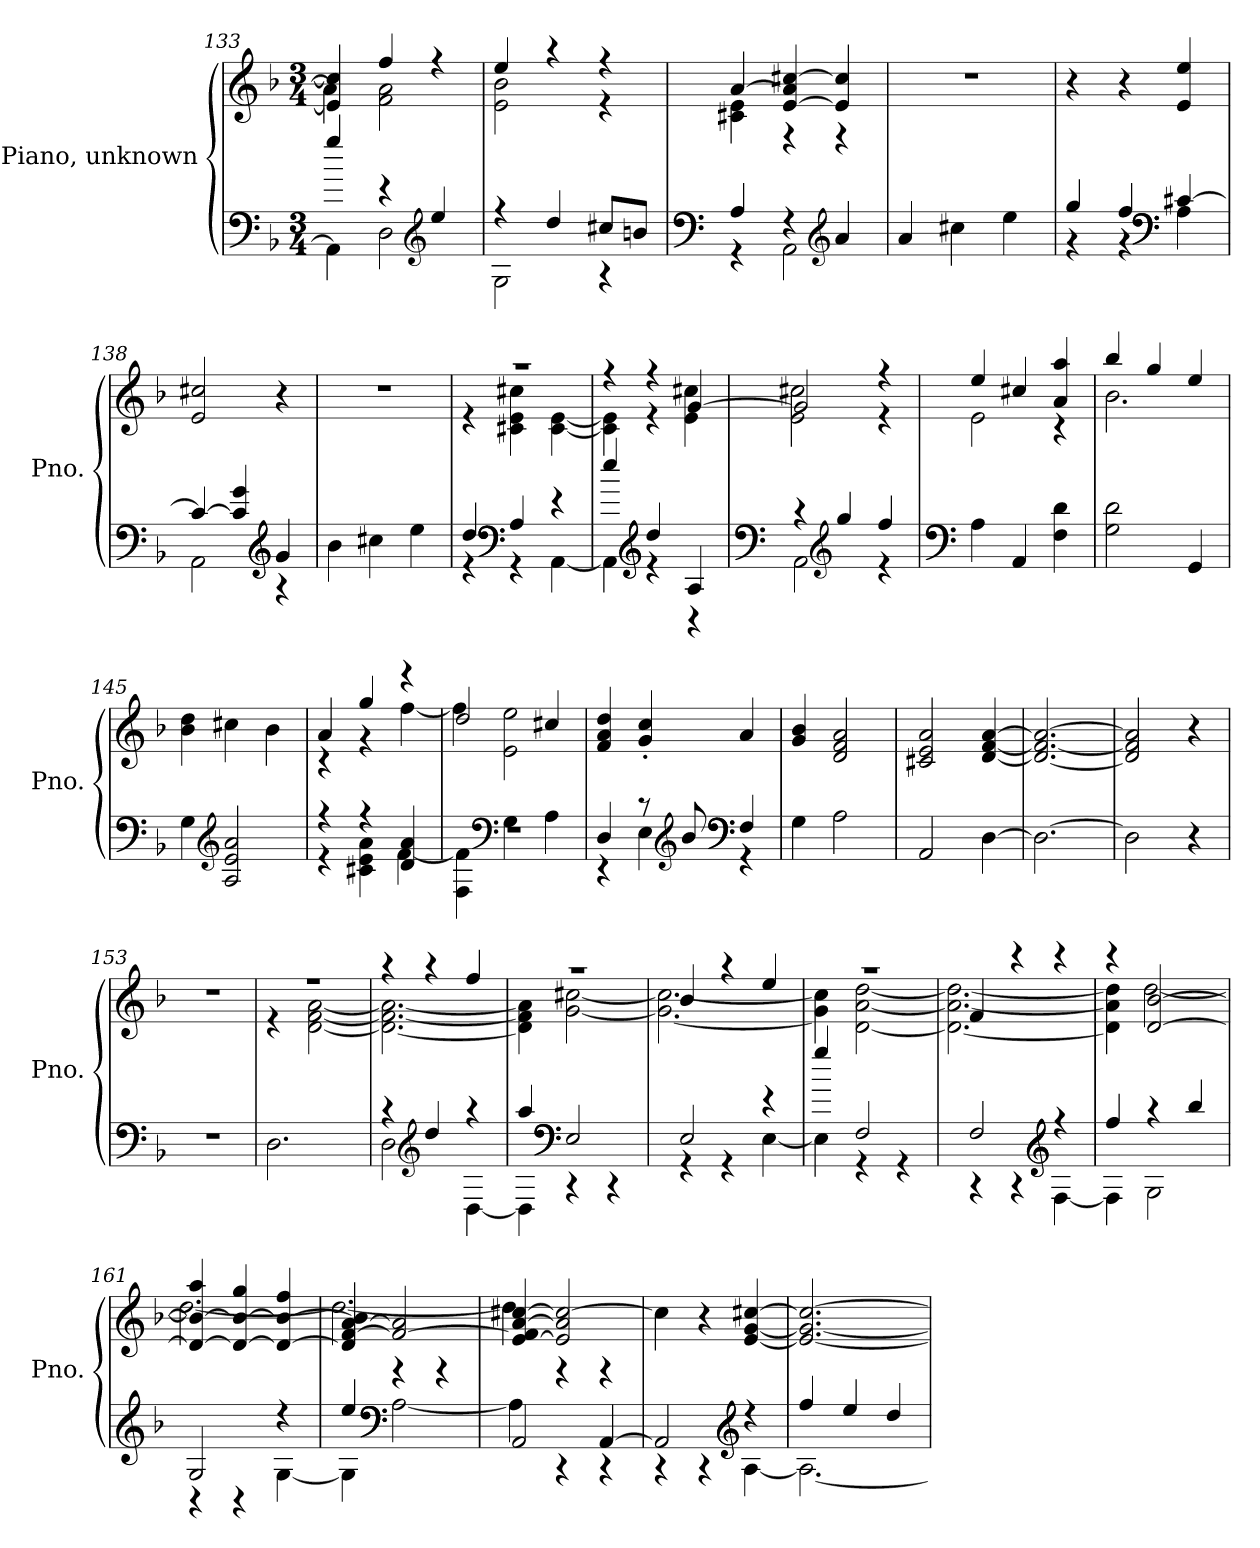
**kern	**kern
*part1	*part1
*staff2	*staff1
*I"Piano, unknown	*
*I'Pno.	*
*clefF4	*clefG2
*k[b-]	*k[b-]
*M3/4	*M3/4
=133	=133
*^	*^
4gg/	4AA\]	4e/] 4cc#/]	4a\]
4r	2D\	4ff/	2f\ 2a\
*clefG2	*	*	*
4ee/	.	4r	.
=134	=134	=134	=134
4r	2G\	4ee/	2e\ 2b-\
4dd/	.	4r	.
8cc#X/L	4r	4r	4r
8bn/J	.	.	.
=135	=135	=135	=135
*clefF4	*	*	*
4A/	4r	[4a/	4c#X\ 4e\
4r	2AA\	[4e/ 4a/] [4cc#X/	4r
*clefG2	*	*	*
4a/	.	4e/] 4cc#/]	4r
*v	*v	*	*
*	*v	*v
=136	=136
4a/	2.r
4cc#X\	.
4ee\	.
=137	=137
*^	*
4gg/	4r	4r
4ff/	4r	4r
*clefF4	*	*
[4c#X/	4A\	4e/ 4ee/
!!LO:LB:g=z
=138	=138	=138
4c#/_	2AA\	2e/ 2cc#X/
4c#/] 4g/	.	.
*clefG2	*	*
4g/	4r	4r
*v	*v	*
=139	=139
4b-\	2.r
4cc#X\	.
4ee\	.
=140	=140
*^	*^
4dd/	4r	2.r	4r
*clefF4	*	*	*
4A/	4r	.	4c#X\ 4e\ 4cc#X\
4r	[4AA\	.	[4c#\ [4e\
=141	=141	=141	=141
4ee/	4AA\]	4r	4c#\] 4e\]
*clefG2	*	*	*
4dd/	4r	4r	4r
4A/	4r	[4g/	4e\ 4cc#X\
=142	=142	=142	=142
*clefF4	*	*	*
4r	2AA\	2g/]	2e\ 2cc#X\
*clefG2	*	*	*
4gg/	.	.	.
4ff/	4r	4r	4r
*v	*v	*	*
=143	=143	=143
*clefF4	*	*
4A\	4ee/	2e\
4AA/	4cc#X/	.
4F\ 4d\	4a/ 4aa/	4r
=144	=144	=144
2G\ 2d\	4bb-/	2.b-\
.	4gg/	.
4GG/	4ee/	.
*	*v	*v
!!LO:LB:g=z
=145	=145
4G\	4b-\ 4dd\
*clefG2	*
2A/ 2e/ 2a/	4cc#X\
.	4b-\
=146	=146
*^	*^
4r	4r	4a/	4r
4r	4c#X\ 4e\ 4a\	4gg/	4r
4d/ 4a/	[4f\	4r	[4ff\
=147	=147	=147	=147
2.r	4F\ 4f\]	2dd/	4ff\]
*clefF4	*	*	*
.	4G\	.	2e\ 2ee\
.	4A\	4cc#X/	.
*	*	*v	*v
=148	=148	=148
4D/	4r	4f/ 4a/ 4dd/
8r	4E\	4g/' 4cc/'
*clefG2	*	*
8b-/	.	.
*clefF4	*	*
4F/	4r	4a/
*v	*v	*
=149	=149
4G\	4g/ 4b-/
2A\	2d/ 2f/ 2a/
=150	=150
2AA/	2c#X/ 2e/ 2a/
[4D\	[4d/ [4f/ [4a/
=151	=151
2.D\_	2.d/_ 2.f/_ 2.a/_
=152	=152
2D\]	2d/] 2f/] 2a/]
4r	4r
=153	=153
2.r	2.r
!!LO:LB:g=z
=154	=154
*	*^
2.D\	2.r	4r
.	.	[2d\ [2f\ [2a\
=155	=155	=155
*^	*	*
4r	2D\	4r	2.d\_ 2.f\_ 2.a\_
*clefG2	*	*	*
4dd/	.	4r	.
4r	[4D\	4ff/	.
=156	=156	=156	=156
4aa/	4D\]	2.r	4d\] 4f\] 4a\]
*clefF4	*	*	*
2E/	4r	.	[2g\ [2cc#X\
.	4r	.	.
=157	=157	=157	=157
2E/	4r	4b-/	2.g\_ 2.cc#\_
.	4r	4r	.
4r	[4E\	4ee/	.
=158	=158	=158	=158
4gg/	4E\]	2.r	4g\] 4cc#\]
2F/	4r	.	[2d\ [2a\ [2dd\
.	4r	.	.
=159	=159	=159	=159
2F/	4r	4f/	2.d\_ 2.a\_ 2.dd\_
.	4r	4r	.
*clefG2	*	*	*
4r	[4F\	4r	.
=160	=160	=160	=160
4ff/	4F\]	4r	4d\] 4a\] 4dd\]
4r	2G\	[2d/ [2b-/	[2dd\
4bb-/	.	.	.
=161	=161	=161	=161
2G/	4r	4d/_ 4b-/_ 4aa/	2.dd\_
.	4r	4d/_ 4b-/_ 4gg/	.
4r	[4G\	4d/_ 4b-/_ 4ff/	.
!!LO:LB:g=z	!!
=162	=162	=162	=162
4ee/	4G\]	4d/] [4f/ [4a/ 4b-/]	2.dd\_
*clefF4	*	*	*
4r	[2A\	2f/_ 2a/]	.
4r	.	.	.
=163	=163	=163	=163
2AA/	4A\]	[4e/ 4f/] [4a/ [4cc#X/	4dd\]
.	4r	2e/] 2a/] 2cc#/_	4r
[4AA/	4r	.	4r
*	*	*v	*v
=164	=164	=164
2AA/]	4r	4cc#\]
.	4r	4r
*clefG2	*	*
4r	[4A\	[4e/ [4g/ [4cc#X/
=165	=165	=165
4ff/	2.A\_	2.e/_ 2.g/_ 2.cc#/_
4ee/	.	.
4dd/	.	.
*v	*v	*
=	=
*-	*-
